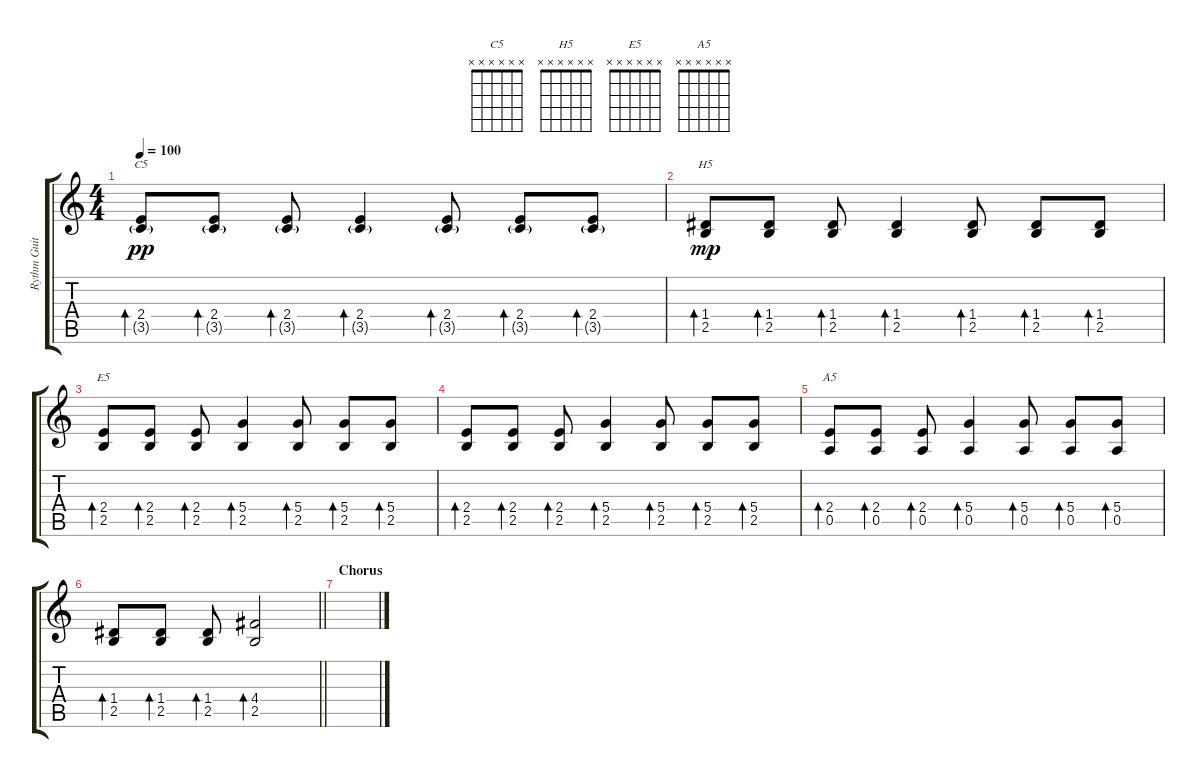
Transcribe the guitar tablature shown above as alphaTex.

\track ("Rythm Guitar" "Rythm Guit") {instrument electricguitarmuted}
\staff {score tabs}
\tuning (E4 B3 G3 D3 A2 E2) {hide}
\chord ("C5" x x x x x x)
\chord ("H5" x x x x x x)
\chord ("E5" x x x x x x)
\chord ("A5" x x x x x x)
\ts (4 4)
\tempo 100
\clef g2
\ks c
(2.4 3.5{g}).8{bd 60 ch "C5" dy pp} (2.4 3.5{g}).8{bd 60} (2.4 3.5{g}).8{bd 60} (2.4 3.5{g}).4{bd 60} (2.4 3.5{g}).8{bd 60} (2.4 3.5{g}).8{bd 60} (2.4 3.5{g}).8{bd 60} |
(1.4 2.5).8{bd 60 ch "H5" dy mp} (1.4 2.5).8{bd 60} (1.4 2.5).8{bd 60} (1.4 2.5).4{bd 60} (1.4 2.5).8{bd 60} (1.4 2.5).8{bd 60} (1.4 2.5).8{bd 60} |
(2.4 2.5).8{bd 60 ch "E5"} (2.4 2.5).8{bd 60} (2.4 2.5).8{bd 60} (5.4 2.5).4{bd 60} (5.4 2.5).8{bd 60} (5.4 2.5).8{bd 60} (5.4 2.5).8{bd 60} |
(2.4 2.5).8{bd 60} (2.4 2.5).8{bd 60} (2.4 2.5).8{bd 60} (5.4 2.5).4{bd 60} (5.4 2.5).8{bd 60} (5.4 2.5).8{bd 60} (5.4 2.5).8{bd 60} |
(2.4 0.5).8{bd 60 ch "A5"} (2.4 0.5).8{bd 60} (2.4 0.5).8{bd 60} (5.4 0.5).4{bd 60} (5.4 0.5).8{bd 60} (5.4 0.5).8{bd 60} (5.4 0.5).8{bd 60} |
\barLineRight lightlight
(1.4 2.5).8{bd 60} (1.4 2.5).8{bd 60} (1.4 2.5).8{bd 60} (4.4 2.5).2{bd 60} |
\section ("" "Chorus")
